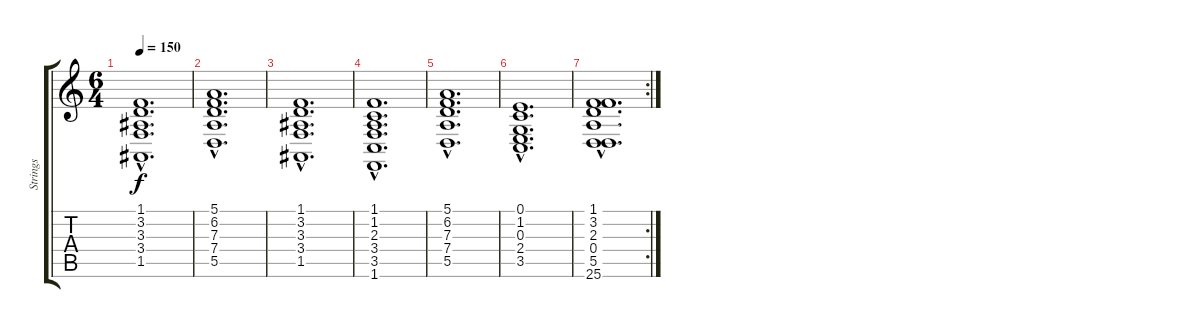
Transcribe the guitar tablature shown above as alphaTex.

\track ("Strings" "Strings") {instrument stringensemble1}
\staff {score tabs}
\tuning (E4 B3 G3 D3 A2 E2) {hide}
\ts (6 4)
\tempo 150
\clef g2
\ks c
(1.1{hac} 3.2{hac} 3.3{hac} 3.4{hac} 1.5{hac}).1{d dy f} |
(5.1{hac} 6.2{hac} 7.3{hac} 7.4{hac} 5.5{hac}).1{d} |
(1.1{hac} 3.2{hac} 3.3{hac} 3.4{hac} 1.5{hac}).1{d} |
(1.1{hac} 1.2{hac} 2.3{hac} 3.4{hac} 3.5{hac} 1.6{hac}).1{d} |
(5.1{hac} 6.2{hac} 7.3{hac} 7.4{hac} 5.5{hac}).1{d} |
(0.1{hac} 1.2{hac} 0.3{hac} 2.4{hac} 3.5{hac}).1{d} |
\rc 2
(1.1{hac} 3.2{hac} 2.3{hac} 0.4{hac} 5.5{hac} 25.6{hac}).1{d}
